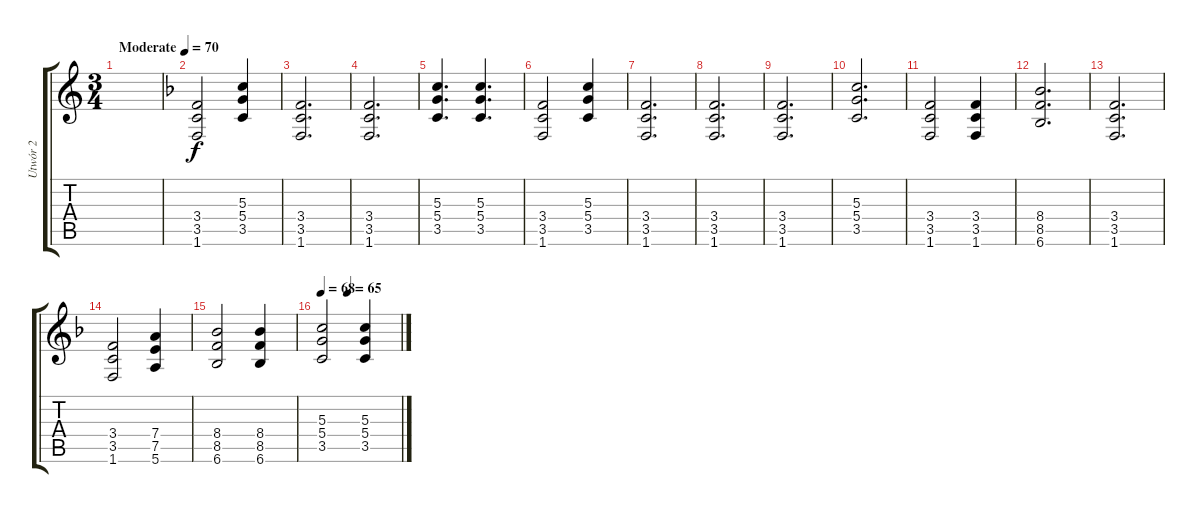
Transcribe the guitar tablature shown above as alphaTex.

\track ("Utwór 2" "Utwór 2") {instrument distortionguitar}
\staff {score tabs}
\tuning (E4 B3 G3 D3 A2 E2) {hide}
\ts (3 4)
\tempo (70 "Moderate")
\clef g2
\ks c
|
\ks f
(3.4 3.5 1.6).2 (5.3 5.4 3.5).4 |
(3.4 3.5 1.6).2{d} |
(3.4 3.5 1.6).2{d} |
(5.3 5.4 3.5).4{d} (5.3 5.4 3.5).4{d} |
(3.4 3.5 1.6).2 (5.3 5.4 3.5).4 |
(3.4 3.5 1.6).2{d} |
(3.4 3.5 1.6).2{d} |
(3.4 3.5 1.6).2{d} |
(5.3 5.4 3.5).2{d} |
(3.4 3.5 1.6).2 (3.4 3.5 1.6).4 |
(8.4 8.5 6.6).2{d} |
(3.4 3.5 1.6).2{d} |
(3.4 3.5 1.6).2 (7.4 7.5 5.6).4 |
(8.4 8.5 6.6).2 (8.4 8.5 6.6).4 |
\tempo 68
\tempo (65 0.3333333333333333)
(5.3 5.4 3.5).2 (5.3 5.4 3.5).4
